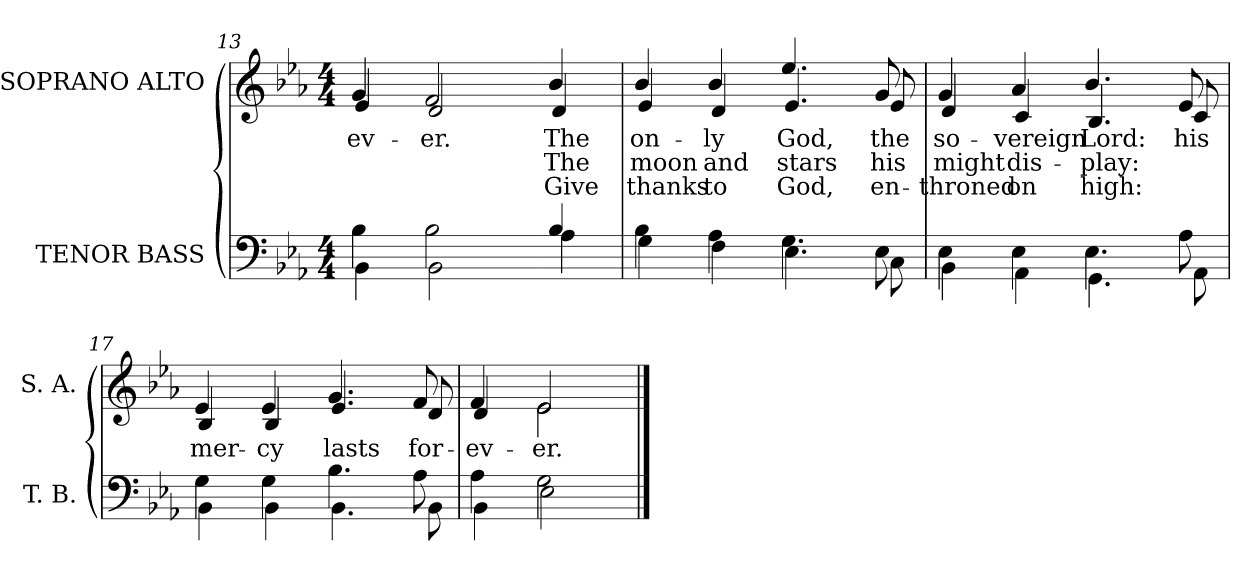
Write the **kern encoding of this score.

**kern	**kern	**text	**text	**text
*part2	*part1	*part1	*part1	*part1
*staff2	*staff1	*staff1	*staff1	*staff1
*I"TENOR BASS	*I"SOPRANO ALTO	*	*	*
*I'T. B.	*I'S. A.	*	*	*
*clefF4	*clefG2	*	*	*
*k[b-e-a-]	*k[b-e-a-]	*	*	*
*E-:	*E-:	*	*	*
*M4/4	*M4/4	*	*	*
=13	=13	=13	=13	=13
*^	*	*	*	*
!	!	!	!LO:LY:b:color=#000000	!	!
*	*	*^	*	*	*
4B-i\	4BB-i\	4gi/	4e-i/	-ev-	.	.
!	!	!	!	!LO:LY:b:color=#000000	!	!
2B-i\	2BB-i\	2fi/	2di/	-er.	.	.
!!LO:LB:g=z	!!
=14-	=14-	=14-	=14-	=14-	=14-	=14-
!	!	!	!	!LO:LY:b:color=#000000	!LO:LY:b:color=#000000	!LO:LY:b:color=#000000
4B-i/	4A-i\	4b-i/	4di/	The	The	Give
=15	=15	=15	=15	=15	=15	=15
!	!	!	!	!LO:LY:b:color=#000000	!LO:LY:b:color=#000000	!LO:LY:b:color=#000000
4B-i\	4Gi\	4b-i/	4e-i/	on-	moon	thanks
!	!	!	!	!LO:LY:b:color=#000000	!LO:LY:b:color=#000000	!LO:LY:b:color=#000000
4A-i\	4Fi\	4b-i/	4di/	-ly	and	to
!	!	!	!	!LO:LY:b:color=#000000	!LO:LY:b:color=#000000	!LO:LY:b:color=#000000
4.Gi\	4.E-i\	4.ee-i/	4.e-i/	God,	stars	God,
!	!	!	!	!LO:LY:b:color=#000000	!LO:LY:b:color=#000000	!LO:LY:b:color=#000000
8E-i\	8Ci\	8gi/	8e-i/	the	his	en-
=16	=16	=16	=16	=16	=16	=16
!	!	!	!	!LO:LY:b:color=#000000	!LO:LY:b:color=#000000	!LO:LY:b:color=#000000
4E-i\	4BB-i\	4gi/	4di/	so-	might	-throned
!	!	!	!	!LO:LY:b:color=#000000	!LO:LY:b:color=#000000	!LO:LY:b:color=#000000
4E-i\	4AA-i\	4a-i/	4ci/	-vereign	dis-	on
!	!	!	!	!LO:LY:b:color=#000000	!LO:LY:b:color=#000000	!LO:LY:b:color=#000000
4.E-i\	4.GGi\	4.b-i/	4.B-i/	Lord:	-play:	high:
!	!	!	!	!LO:LY:b:color=#000000	!	!
8A-i\	8AA-i\	8e-i/	8ci/	his	.	.
=17	=17	=17	=17	=17	=17	=17
!	!	!	!	!LO:LY:b:color=#000000	!	!
4Gi\	4BB-i\	4e-i/	4B-i/	mer-	.	.
!	!	!	!	!LO:LY:b:color=#000000	!	!
4Gi\	4BB-i\	4e-i/	4B-i/	-cy	.	.
!	!	!	!	!LO:LY:b:color=#000000	!	!
4.B-i\	4.BB-i\	4.gi/	4.e-i/	lasts	.	.
!	!	!	!	!LO:LY:b:color=#000000	!	!
8A-i\	8BB-i\	8fi/	8di/	for-	.	.
=18	=18	=18	=18	=18	=18	=18
!	!	!	!	!LO:LY:b:color=#000000	!	!
4A-i\	4BB-i\	4fi/	4di/	-ev-	.	.
!	!	!	!	!LO:LY:b:color=#000000	!	!
2Gi\	2E-i\	2e-i/	2e-i\	-er.	.	.
*v	*v	*	*	*	*	*
*	*v	*v	*	*	*
==	==	==	==	==
*-	*-	*-	*-	*-
